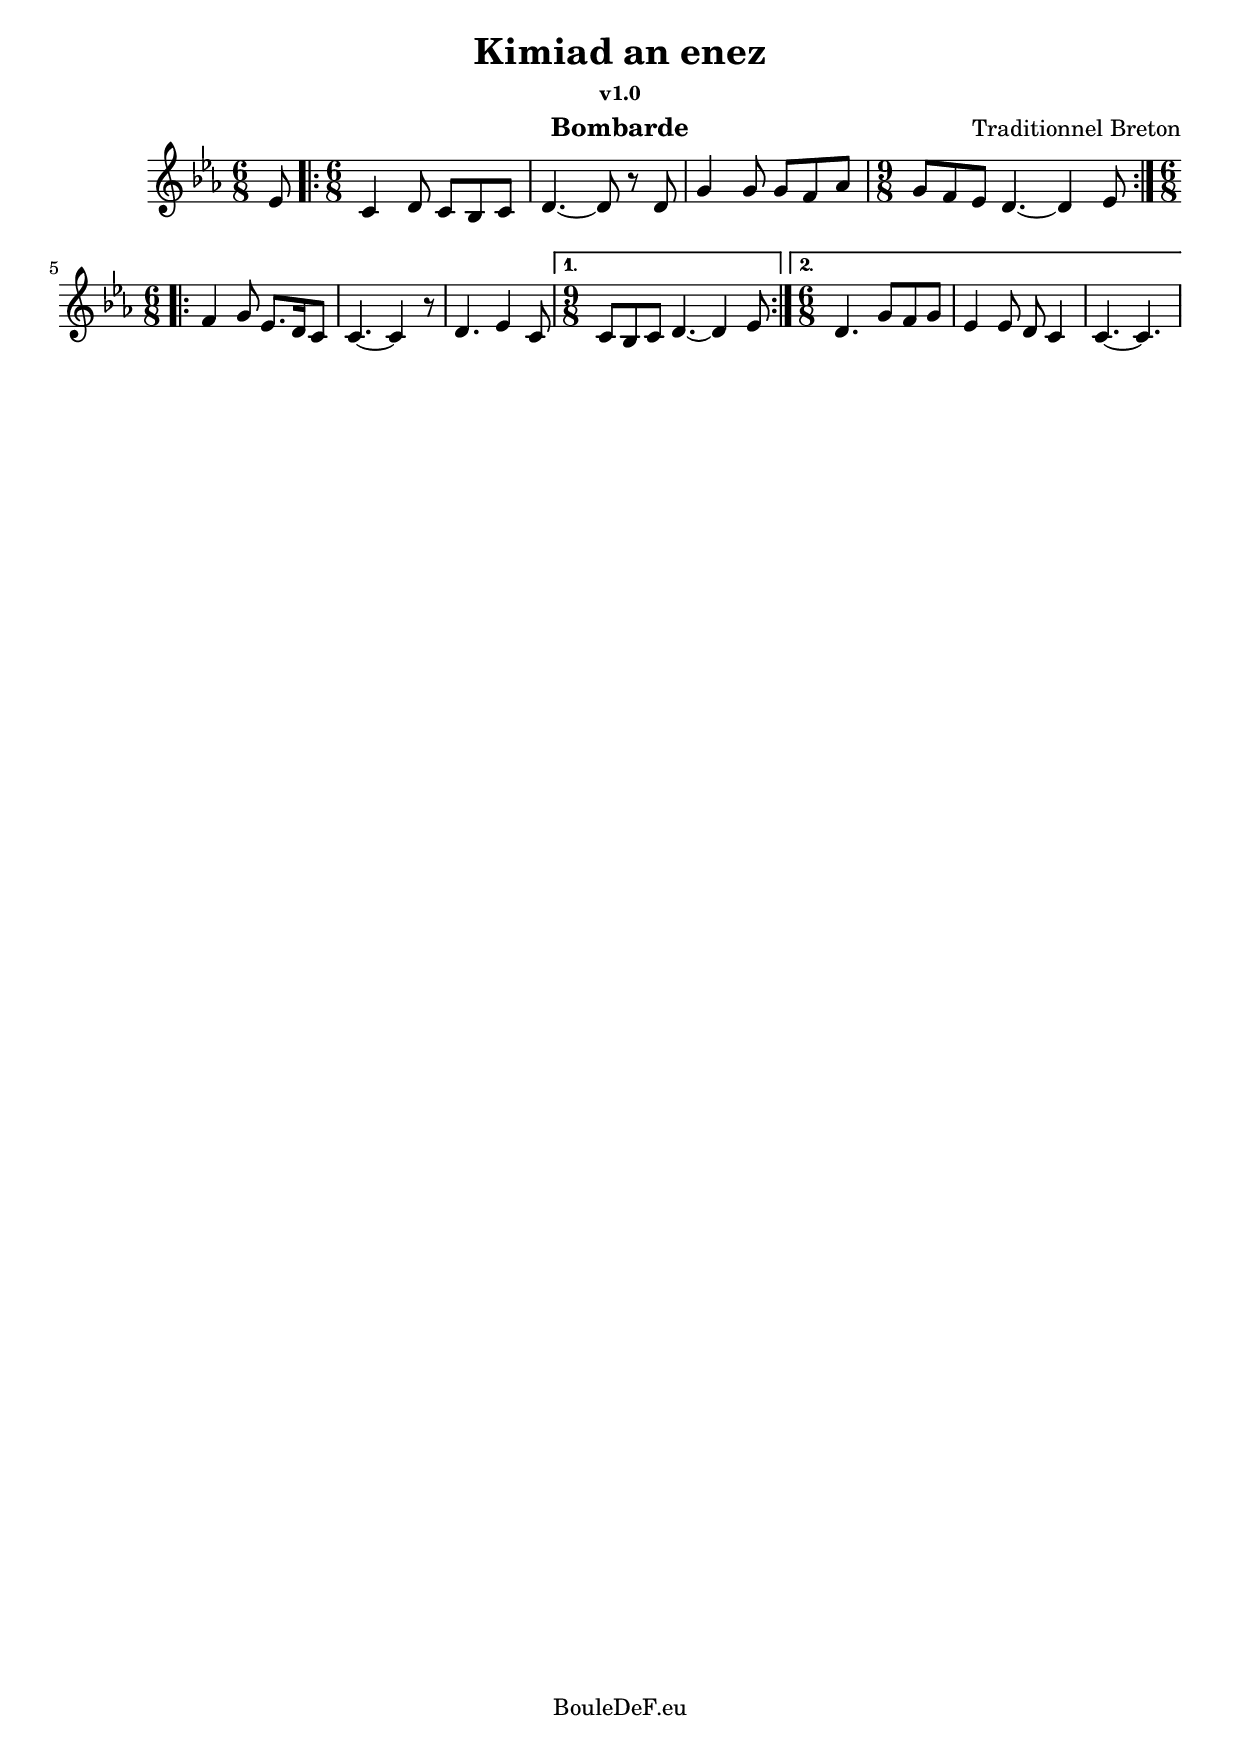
\version "2.16.0"
\include "italiano.ly"

\header {
	title = "Kimiad an enez"
	subsubtitle = "v1.0"
	composer = "Traditionnel Breton"
	instrument = "Bombarde"
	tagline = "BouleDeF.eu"
}

marche = \relative sib {
	\clef "treble"
	\key mib \major

	\time 6/8
	\partial 8 mib8
	\repeat volta 2 {
		\time 6/8
		| do4 re8 do sib do
		| re4.~ re8 r re
		| sol4 sol8 sol fa lab
		\time 9/8
		| sol fa mib re4.~ re4 mib8
	}
	\break
	\repeat volta 2 {
		\time 6/8
		| fa4 sol8 mib8. re16 do8
		| do4.~ do4 r8
		| re4. mib4 do8
	}
	\alternative{
		{\time 9/8| do8 sib do re4.~ re4 mib8}
		{\time 6/8| re4. sol8 fa sol | mib4 mib8 re do4 | do4.~ do}
	}
}

\score {
	\new Staff {
		\clef "treble" \marche
	}
	\layout {}
}

\score {
	\new Staff \with {midiInstrument=#"oboe"} {
		\unfoldRepeats { \marche }
	}
	\midi {}
}
